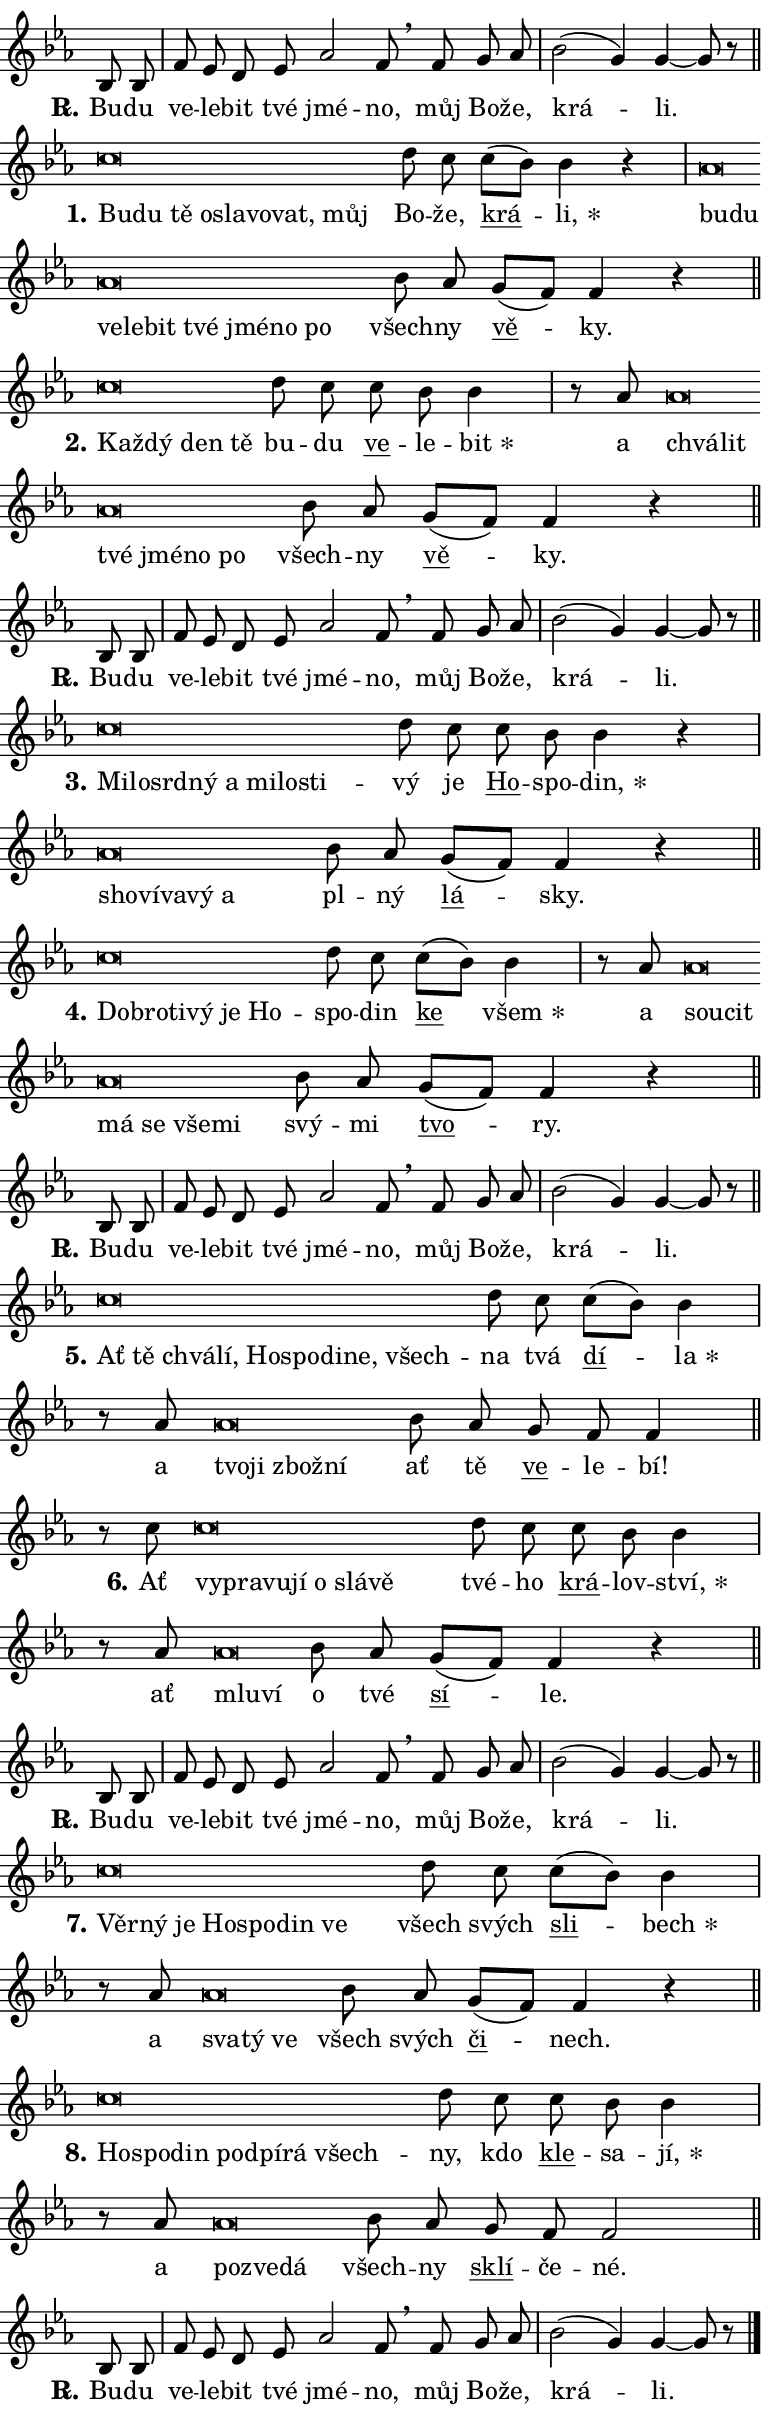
\version "2.24.0"
\header { tagline = "" }
\paper {
  indent = 0\cm
  top-margin = 0\cm
  right-margin = 0.13\cm % to fit lyric hyphens
  bottom-margin = 0\cm
  left-margin = 0\cm
  paper-width = 13\cm
  page-breaking = #ly:one-page-breaking
  system-system-spacing.basic-distance = #11
  score-system-spacing.basic-distance = #11
  ragged-last = ##f
}


%% Author: Thomas Morley
%% https://lists.gnu.org/archive/html/lilypond-user/2020-05/msg00002.html
#(define (line-position grob)
"Returns position of @var[grob} in current system:
   @code{'start}, if at first time-step
   @code{'end}, if at last time-step
   @code{'middle} otherwise
"
  (let* ((col (ly:item-get-column grob))
         (ln (ly:grob-object col 'left-neighbor))
         (rn (ly:grob-object col 'right-neighbor))
         (col-to-check-left (if (ly:grob? ln) ln col))
         (col-to-check-right (if (ly:grob? rn) rn col))
         (break-dir-left
           (and
             (ly:grob-property col-to-check-left 'non-musical #f)
             (ly:item-break-dir col-to-check-left)))
         (break-dir-right
           (and
             (ly:grob-property col-to-check-right 'non-musical #f)
             (ly:item-break-dir col-to-check-right))))
        (cond ((eqv? 1 break-dir-left) 'start)
              ((eqv? -1 break-dir-right) 'end)
              (else 'middle))))

#(define (tranparent-at-line-position vctor)
  (lambda (grob)
  "Relying on @code{line-position} select the relevant enry from @var{vctor}.
Used to determine transparency,"
    (case (line-position grob)
      ((end) (not (vector-ref vctor 0)))
      ((middle) (not (vector-ref vctor 1)))
      ((start) (not (vector-ref vctor 2))))))

noteHeadBreakVisibility =
#(define-music-function (break-visibility)(vector?)
"Makes @code{NoteHead}s transparent relying on @var{break-visibility}"
#{
  \override NoteHead.transparent =
    #(tranparent-at-line-position break-visibility)
#})

#(define delete-ledgers-for-transparent-note-heads
  (lambda (grob)
    "Reads whether a @code{NoteHead} is transparent.
If so this @code{NoteHead} is removed from @code{'note-heads} from
@var{grob}, which is supposed to be @code{LedgerLineSpanner}.
As a result ledgers are not printed for this @code{NoteHead}"
    (let* ((nhds-array (ly:grob-object grob 'note-heads))
           (nhds-list
             (if (ly:grob-array? nhds-array)
                 (ly:grob-array->list nhds-array)
                 '()))
           ;; Relies on the transparent-property being done before
           ;; Staff.LedgerLineSpanner.after-line-breaking is executed.
           ;; This is fragile ...
           (to-keep
             (remove
               (lambda (nhd)
                 (ly:grob-property nhd 'transparent #f))
               nhds-list)))
      ;; TODO find a better method to iterate over grob-arrays, similiar
      ;; to filter/remove etc for lists
      ;; For now rebuilt from scratch
      (set! (ly:grob-object grob 'note-heads)  '())
      (for-each
        (lambda (nhd)
          (ly:pointer-group-interface::add-grob grob 'note-heads nhd))
        to-keep))))

squashNotes = {
  \override NoteHead.X-extent = #'(-0.2 . 0.2)
  \override NoteHead.Y-extent = #'(-0.75 . 0)
  \override NoteHead.stencil =
    #(lambda (grob)
       (let ((pos (ly:grob-property grob 'staff-position)))
         (begin
           (if (< pos -7) (display "ERROR: Lower brevis then expected\n") (display ""))
           (if (<= pos -6) ly:text-interface::print ly:note-head::print))))
}
unSquashNotes = {
  \revert NoteHead.X-extent
  \revert NoteHead.Y-extent
  \revert NoteHead.stencil
}

hideNotes = \noteHeadBreakVisibility #begin-of-line-visible
unHideNotes = \noteHeadBreakVisibility #all-visible

% work-around for resetting accidentals
% https://lilypond.org/doc/v2.23/Documentation/notation/displaying-rhythms#unmetered-music
cadenzaMeasure = {
  \cadenzaOff
  \partial 1024 s1024
  \cadenzaOn
}

#(define-markup-command (accent layout props text) (markup?)
  "Underline accented syllable"
  (interpret-markup layout props
    #{\markup \override #'(offset . 4.3) \underline { #text }#}))

responsum = \markup \concat {
  "R" \hspace #-1.05 \path #0.1 #'((moveto 0 0.07) (lineto 0.9 0.8)) \hspace #0.05 "."
}

spaceSize = #0.6828661417322834 % exact space size for TeX Gyre Schola

\layout {
  \context {
    \Staff
    \remove "Time_signature_engraver"
    \override LedgerLineSpanner.after-line-breaking = #delete-ledgers-for-transparent-note-heads
  }
  \context {
    \Lyrics {
      \override LyricSpace.minimum-distance = \spaceSize
      \override LyricText.font-name = #"TeX Gyre Schola"
      \override LyricText.font-size = 1
      \override StanzaNumber.font-name = #"TeX Gyre Schola Bold"
      \override StanzaNumber.font-size = 1
    }
  }
  \context {
    \Score 
    \override NoteHead.text =
      #(lambda (grob) 
        (let ((pos (ly:grob-property grob 'staff-position)))
          #{\markup {
            \combine
              \halign #-0.55 \raise #(if (= pos -6) 0 0.5) \override #'(thickness . 2) \draw-line #'(3.2 . 0)
              \musicglyph "noteheads.sM1"
          }#}))
  }
}

% magnetic-lyrics.ily
%
%   written by
%     Jean Abou Samra <jean@abou-samra.fr>
%     Werner Lemberg <wl@gnu.org>
%
%   adapted by
%     Jiri Hon <jiri.hon@gmail.com>
%
% Version 2022-Apr-15

% https://www.mail-archive.com/lilypond-user@gnu.org/msg149350.html

#(define (Left_hyphen_pointer_engraver context)
   "Collect syllable-hyphen-syllable occurrences in lyrics and store
them in properties.  This engraver only looks to the left.  For
example, if the lyrics input is @code{foo -- bar}, it does the
following.

@itemize @bullet
@item
Set the @code{text} property of the @code{LyricHyphen} grob between
@q{foo} and @q{bar} to @code{foo}.

@item
Set the @code{left-hyphen} property of the @code{LyricText} grob with
text @q{foo} to the @code{LyricHyphen} grob between @q{foo} and
@q{bar}.
@end itemize

Use this auxiliary engraver in combination with the
@code{lyric-@/text::@/apply-@/magnetic-@/offset!} hook."
   (let ((hyphen #f)
         (text #f))
     (make-engraver
      (acknowledgers
       ((lyric-syllable-interface engraver grob source-engraver)
        (set! text grob)))
      (end-acknowledgers
       ((lyric-hyphen-interface engraver grob source-engraver)
        ;(when (not (grob::has-interface grob 'lyric-space-interface))
          (set! hyphen grob)));)
      ((stop-translation-timestep engraver)
       (when (and text hyphen)
         (ly:grob-set-object! text 'left-hyphen hyphen))
       (set! text #f)
       (set! hyphen #f)))))

#(define (lyric-text::apply-magnetic-offset! grob)
   "If the space between two syllables is less than the value in
property @code{LyricText@/.details@/.squash-threshold}, move the right
syllable to the left so that it gets concatenated with the left
syllable.

Use this function as a hook for
@code{LyricText@/.after-@/line-@/breaking} if the
@code{Left_@/hyphen_@/pointer_@/engraver} is active."
   (let ((hyphen (ly:grob-object grob 'left-hyphen #f)))
     (when hyphen
       (let ((left-text (ly:spanner-bound hyphen LEFT)))
         (when (grob::has-interface left-text 'lyric-syllable-interface)
           (let* ((common (ly:grob-common-refpoint grob left-text X))
                  (this-x-ext (ly:grob-extent grob common X))
                  (left-x-ext
                   (begin
                     ;; Trigger magnetism for left-text.
                     (ly:grob-property left-text 'after-line-breaking)
                     (ly:grob-extent left-text common X)))
                  ;; `delta` is the gap width between two syllables.
                  (delta (- (interval-start this-x-ext)
                            (interval-end left-x-ext)))
                  (details (ly:grob-property grob 'details))
                  (threshold (assoc-get 'squash-threshold details 0.2)))
             (when (< delta threshold)
               (let* (;; We have to manipulate the input text so that
                      ;; ligatures crossing syllable boundaries are not
                      ;; disabled.  For languages based on the Latin
                      ;; script this is essentially a beautification.
                      ;; However, for non-Western scripts it can be a
                      ;; necessity.
                      (lt (ly:grob-property left-text 'text))
                      (rt (ly:grob-property grob 'text))
                      (is-space (grob::has-interface hyphen 'lyric-space-interface))
                      (space (if is-space " " ""))
                      (extra-delta (if is-space spaceSize 0))
                      ;; Append new syllable.
                      (ltrt-space (if (and (string? lt) (string? rt))
                                (string-append lt space rt)
                                (make-concat-markup (list lt space rt))))
                      ;; Right-align `ltrt` to the right side.
                      (ltrt-space-markup (grob-interpret-markup
                               grob
                               (make-translate-markup
                                (cons (interval-length this-x-ext) 0)
                                (make-right-align-markup ltrt-space)))))
                 (begin
                   ;; Don't print `left-text`.
                   (ly:grob-set-property! left-text 'stencil #f)
                   ;; Set text and stencil (which holds all collected
                   ;; syllables so far) and shift it to the left.
                   (ly:grob-set-property! grob 'text ltrt-space)
                   (ly:grob-set-property! grob 'stencil ltrt-space-markup)
                   (ly:grob-translate-axis! grob (- (- delta extra-delta)) X))))))))))


#(define (lyric-hyphen::displace-bounds-first grob)
   ;; Make very sure this callback isn't triggered too early.
   (let ((left (ly:spanner-bound grob LEFT))
         (right (ly:spanner-bound grob RIGHT)))
     (ly:grob-property left 'after-line-breaking)
     (ly:grob-property right 'after-line-breaking)
     (ly:lyric-hyphen::print grob)))

squashThreshold = #0.4

\layout {
  \context {
    \Lyrics
    \consists #Left_hyphen_pointer_engraver
    \override LyricText.after-line-breaking =
      #lyric-text::apply-magnetic-offset!
    \override LyricHyphen.stencil = #lyric-hyphen::displace-bounds-first
    \override LyricText.details.squash-threshold = \squashThreshold
    \override LyricHyphen.minimum-distance = 0
    \override LyricHyphen.minimum-length = \squashThreshold
  }
}

squashText = \override LyricText.details.squash-threshold = 9999
unSquashText = \override LyricText.details.squash-threshold = \squashThreshold

leftText = \override LyricText.self-alignment-X = #LEFT
unLeftText = \revert LyricText.self-alignment-X

starOffset = #(lambda (grob) 
                (let ((x_offset (ly:self-alignment-interface::aligned-on-x-parent grob)))
                  (if (= x_offset 0) 0 (+ x_offset 1.2))))

star = #(define-music-function (syllable)(string?)
"Append star separator at the end of a syllable"
#{
  \once \override LyricText.X-offset = #starOffset
  \lyricmode { \markup {
    #syllable
    \override #'((font-name . "TeX Gyre Schola Bold")) \hspace #0.2 \lower #0.65 \larger "*"
  } }
#})

starAccent = #(define-music-function (syllable)(string?)
"Append star separator at the end of a syllable and make accent"
#{
  \once \override LyricText.X-offset = #starOffset
  \lyricmode { \markup {
    \accent #syllable
    \override #'((font-name . "TeX Gyre Schola Bold")) \hspace #0.2 \lower #0.65 \larger "*"
  } }
#})

breath = #(define-music-function (syllable)(string?)
"Append breathing indicator at the end of a syllable"
#{
  \lyricmode { \markup { #syllable "+" } }
#})

optionalBreath = #(define-music-function (syllable)(string?)
"Append optional breathing indicator at the end of a syllable"
#{
  \lyricmode { \markup { #syllable "(+)" } }
#})


\score {
    <<
        \new Voice = "melody" { \cadenzaOn \key es \major \relative { bes8 bes \cadenzaMeasure \bar "|" f' es d es as2 f8 \breathe \bar "" f g as \cadenzaMeasure \bar "|" bes2( g4) g~ g8 r \cadenzaMeasure \bar "||" \break } }
        \new Lyrics \lyricsto "melody" { \lyricmode { \set stanza = \responsum
Bu -- du ve -- le -- bit tvé jmé -- no, můj Bo -- že, krá -- li. } }
    >>
    \layout {}
}

\score {
    <<
        \new Voice = "melody" { \cadenzaOn \key es \major \relative { \squashNotes c''\breve*1/16 \hideNotes \breve*1/16 \bar "" \breve*1/16 \bar "" \breve*1/16 \bar "" \breve*1/16 \bar "" \breve*1/16 \bar "" \breve*1/16 \breve*1/16 \bar "" \unHideNotes \unSquashNotes d8 c \bar "" c[( bes)] bes4 r \cadenzaMeasure \bar "|" \squashNotes as\breve*1/16 \hideNotes \breve*1/16 \bar "" \breve*1/16 \bar "" \breve*1/16 \bar "" \breve*1/16 \bar "" \breve*1/16 \bar "" \breve*1/16 \bar "" \breve*1/16 \breve*1/16 \bar "" \unHideNotes \unSquashNotes bes8 as \bar "" g[( f)] f4 r \cadenzaMeasure \bar "||" \break } }
        \new Lyrics \lyricsto "melody" { \lyricmode { \set stanza = "1."
\leftText Bu -- \squashText du tě o -- sla -- vo -- vat, můj \unLeftText \unSquashText Bo -- že, \markup \accent krá -- \star li, \leftText bu -- \squashText du ve -- le -- bit tvé jmé -- no po \unLeftText \unSquashText všech -- ny \markup \accent vě -- ky. } }
    >>
    \layout {}
}

\score {
    <<
        \new Voice = "melody" { \cadenzaOn \key es \major \relative { \squashNotes c''\breve*1/16 \hideNotes \breve*1/16 \bar "" \breve*1/16 \breve*1/16 \bar "" \unHideNotes \unSquashNotes d8 c \bar "" c bes bes4 \cadenzaMeasure \bar "|" r8 as8 \squashNotes as\breve*1/16 \hideNotes \breve*1/16 \bar "" \breve*1/16 \bar "" \breve*1/16 \bar "" \breve*1/16 \breve*1/16 \bar "" \unHideNotes \unSquashNotes bes8 as \bar "" g[( f)] f4 r \cadenzaMeasure \bar "||" \break } }
        \new Lyrics \lyricsto "melody" { \lyricmode { \set stanza = "2."
\leftText Kaž -- \squashText dý den tě \unLeftText \unSquashText bu -- du \markup \accent ve -- le -- \star bit a \leftText chvá -- \squashText lit tvé jmé -- no po \unLeftText \unSquashText všech -- ny \markup \accent vě -- ky. } }
    >>
    \layout {}
}

\score {
    <<
        \new Voice = "melody" { \cadenzaOn \key es \major \relative { bes8 bes \cadenzaMeasure \bar "|" f' es d es as2 f8 \breathe \bar "" f g as \cadenzaMeasure \bar "|" bes2( g4) g~ g8 r \cadenzaMeasure \bar "||" \break } }
        \new Lyrics \lyricsto "melody" { \lyricmode { \set stanza = \responsum
Bu -- du ve -- le -- bit tvé jmé -- no, můj Bo -- že, krá -- li. } }
    >>
    \layout {}
}

\score {
    <<
        \new Voice = "melody" { \cadenzaOn \key es \major \relative { \squashNotes c''\breve*1/16 \hideNotes \breve*1/16 \bar "" \breve*1/16 \bar "" \breve*1/16 \bar "" \breve*1/16 \bar "" \breve*1/16 \bar "" \breve*1/16 \breve*1/16 \bar "" \unHideNotes \unSquashNotes d8 c \bar "" c bes bes4 r \cadenzaMeasure \bar "|" \squashNotes as\breve*1/16 \hideNotes \breve*1/16 \bar "" \breve*1/16 \bar "" \breve*1/16 \breve*1/16 \bar "" \unHideNotes \unSquashNotes bes8 as \bar "" g[( f)] f4 r \cadenzaMeasure \bar "||" \break } }
        \new Lyrics \lyricsto "melody" { \lyricmode { \set stanza = "3."
\leftText Mi -- \squashText lo -- srd -- ný a mi -- lo -- sti -- \unLeftText \unSquashText vý je \markup \accent Ho -- spo -- \star din, \leftText sho -- \squashText ví -- va -- vý a \unLeftText \unSquashText pl -- ný \markup \accent lá -- sky. } }
    >>
    \layout {}
}

\score {
    <<
        \new Voice = "melody" { \cadenzaOn \key es \major \relative { \squashNotes c''\breve*1/16 \hideNotes \breve*1/16 \bar "" \breve*1/16 \bar "" \breve*1/16 \bar "" \breve*1/16 \breve*1/16 \bar "" \unHideNotes \unSquashNotes d8 c \bar "" c[( bes)] bes4 \cadenzaMeasure \bar "|" r8 as8 \squashNotes as\breve*1/16 \hideNotes \breve*1/16 \bar "" \breve*1/16 \bar "" \breve*1/16 \bar "" \breve*1/16 \breve*1/16 \bar "" \unHideNotes \unSquashNotes bes8 as \bar "" g[( f)] f4 r \cadenzaMeasure \bar "||" \break } }
        \new Lyrics \lyricsto "melody" { \lyricmode { \set stanza = "4."
\leftText Dob -- \squashText ro -- ti -- vý je Ho -- \unLeftText \unSquashText spo -- din \markup \accent ke \star všem a \leftText sou -- \squashText cit má se vše -- mi \unLeftText \unSquashText svý -- mi \markup \accent tvo -- ry. } }
    >>
    \layout {}
}

\score {
    <<
        \new Voice = "melody" { \cadenzaOn \key es \major \relative { bes8 bes \cadenzaMeasure \bar "|" f' es d es as2 f8 \breathe \bar "" f g as \cadenzaMeasure \bar "|" bes2( g4) g~ g8 r \cadenzaMeasure \bar "||" \break } }
        \new Lyrics \lyricsto "melody" { \lyricmode { \set stanza = \responsum
Bu -- du ve -- le -- bit tvé jmé -- no, můj Bo -- že, krá -- li. } }
    >>
    \layout {}
}

\score {
    <<
        \new Voice = "melody" { \cadenzaOn \key es \major \relative { \squashNotes c''\breve*1/16 \hideNotes \breve*1/16 \bar "" \breve*1/16 \bar "" \breve*1/16 \bar "" \breve*1/16 \bar "" \breve*1/16 \bar "" \breve*1/16 \bar "" \breve*1/16 \breve*1/16 \bar "" \unHideNotes \unSquashNotes d8 c \bar "" c[( bes)] bes4 \cadenzaMeasure \bar "|" r8 as8 \squashNotes as\breve*1/16 \hideNotes \breve*1/16 \bar "" \breve*1/16 \breve*1/16 \bar "" \unHideNotes \unSquashNotes bes8 as \bar "" g f f4 \cadenzaMeasure \bar "||" \break } }
        \new Lyrics \lyricsto "melody" { \lyricmode { \set stanza = "5."
\leftText Ať \squashText tě chvá -- lí, Ho -- spo -- di -- ne, všech -- \unLeftText \unSquashText na tvá \markup \accent dí -- \star la a \leftText tvo -- \squashText ji zbož -- ní \unLeftText \unSquashText ať tě \markup \accent ve -- le -- bí! } }
    >>
    \layout {}
}

\score {
    <<
        \new Voice = "melody" { \cadenzaOn \key es \major \relative { r8 c''8 \squashNotes c\breve*1/16 \hideNotes \breve*1/16 \bar "" \breve*1/16 \bar "" \breve*1/16 \bar "" \breve*1/16 \bar "" \breve*1/16 \breve*1/16 \bar "" \unHideNotes \unSquashNotes d8 c \bar "" c bes bes4 \cadenzaMeasure \bar "|" r8 as8 \squashNotes as\breve*1/16 \hideNotes \breve*1/16 \bar "" \unHideNotes \unSquashNotes bes8 as \bar "" g[( f)] f4 r \cadenzaMeasure \bar "||" \break } }
        \new Lyrics \lyricsto "melody" { \lyricmode { \set stanza = "6."
Ať \leftText vy -- \squashText pra -- vu -- jí o slá -- vě \unLeftText \unSquashText tvé -- ho \markup \accent krá -- lov -- \star ství, ať \leftText mlu -- \squashText ví \unLeftText \unSquashText o tvé \markup \accent sí -- le. } }
    >>
    \layout {}
}

\score {
    <<
        \new Voice = "melody" { \cadenzaOn \key es \major \relative { bes8 bes \cadenzaMeasure \bar "|" f' es d es as2 f8 \breathe \bar "" f g as \cadenzaMeasure \bar "|" bes2( g4) g~ g8 r \cadenzaMeasure \bar "||" \break } }
        \new Lyrics \lyricsto "melody" { \lyricmode { \set stanza = \responsum
Bu -- du ve -- le -- bit tvé jmé -- no, můj Bo -- že, krá -- li. } }
    >>
    \layout {}
}

\score {
    <<
        \new Voice = "melody" { \cadenzaOn \key es \major \relative { \squashNotes c''\breve*1/16 \hideNotes \breve*1/16 \bar "" \breve*1/16 \bar "" \breve*1/16 \bar "" \breve*1/16 \bar "" \breve*1/16 \breve*1/16 \bar "" \unHideNotes \unSquashNotes d8 c \bar "" c[( bes)] bes4 \cadenzaMeasure \bar "|" r8 as8 \squashNotes as\breve*1/16 \hideNotes \breve*1/16 \breve*1/16 \bar "" \unHideNotes \unSquashNotes bes8 as \bar "" g[( f)] f4 r \cadenzaMeasure \bar "||" \break } }
        \new Lyrics \lyricsto "melody" { \lyricmode { \set stanza = "7."
\leftText Věr -- \squashText ný je Ho -- spo -- din ve \unLeftText \unSquashText všech svých \markup \accent sli -- \star bech a \leftText sva -- \squashText tý ve \unLeftText \unSquashText všech svých \markup \accent či -- nech. } }
    >>
    \layout {}
}

\score {
    <<
        \new Voice = "melody" { \cadenzaOn \key es \major \relative { \squashNotes c''\breve*1/16 \hideNotes \breve*1/16 \bar "" \breve*1/16 \bar "" \breve*1/16 \bar "" \breve*1/16 \bar "" \breve*1/16 \breve*1/16 \bar "" \unHideNotes \unSquashNotes d8 c \bar "" c bes bes4 \cadenzaMeasure \bar "|" r8 as8 \squashNotes as\breve*1/16 \hideNotes \breve*1/16 \breve*1/16 \bar "" \unHideNotes \unSquashNotes bes8 as \bar "" g f f2 \cadenzaMeasure \bar "||" \break } }
        \new Lyrics \lyricsto "melody" { \lyricmode { \set stanza = "8."
\leftText Ho -- \squashText spo -- din pod -- pí -- rá všech -- \unLeftText \unSquashText ny, kdo \markup \accent kle -- sa -- \star jí, a \leftText po -- \squashText zve -- dá \unLeftText \unSquashText všech -- ny \markup \accent sklí -- če -- né. } }
    >>
    \layout {}
}

\score {
    <<
        \new Voice = "melody" { \cadenzaOn \key es \major \relative { bes8 bes \cadenzaMeasure \bar "|" f' es d es as2 f8 \breathe \bar "" f g as \cadenzaMeasure \bar "|" bes2( g4) g~ g8 r \cadenzaMeasure \bar "||" \break } \bar "|." }
        \new Lyrics \lyricsto "melody" { \lyricmode { \set stanza = \responsum
Bu -- du ve -- le -- bit tvé jmé -- no, můj Bo -- že, krá -- li. } }
    >>
    \layout {}
}
